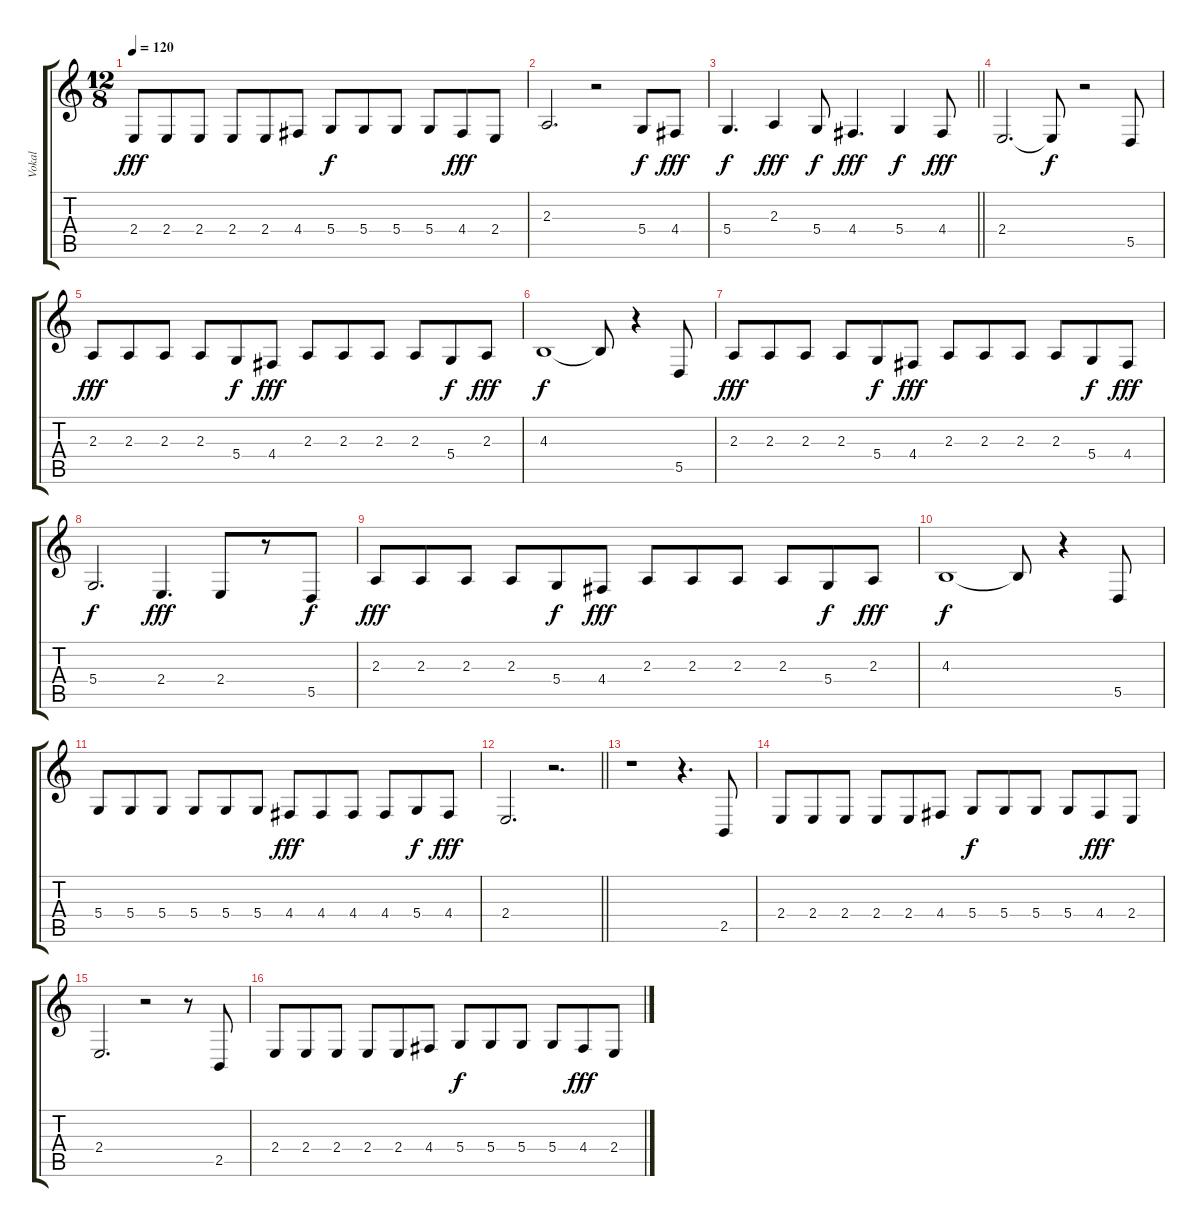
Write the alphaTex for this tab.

\track ("Vokal" "Vokal") {instrument tenorsax}
\staff {score tabs}
\tuning (E4 B3 G3 D3 A2 E2) {hide}
\ts (12 8)
\tempo 120
\clef g2
\ks c
2.4.8{dy fff} 2.4.8 2.4.8 2.4.8 2.4.8 4.4.8 5.4.8{dy f} 5.4.8 5.4.8 5.4.8 4.4.8{dy fff} 2.4.8 |
2.3.2{d} r.2 5.4.8{dy f} 4.4.8{dy fff} |
\barLineRight lightlight
5.4.4{d dy f} 2.3.4{dy fff} 5.4.8{dy f} 4.4.4{d dy fff} 5.4.4{dy f} 4.4.8{dy fff} |
2.4.2{d} 2.4{t}.8{dy f} r.2 5.5.8 |
2.3.8{dy fff} 2.3.8 2.3.8 2.3.8 5.4.8{dy f} 4.4.8{dy fff} 2.3.8 2.3.8 2.3.8 2.3.8 5.4.8{dy f} 2.3.8{dy fff} |
4.3.1{dy f} 4.3{t}.8 r.4 5.5.8 |
2.3.8{dy fff} 2.3.8 2.3.8 2.3.8 5.4.8{dy f} 4.4.8{dy fff} 2.3.8 2.3.8 2.3.8 2.3.8 5.4.8{dy f} 4.4.8{dy fff} |
5.4.2{d dy f} 2.4.4{d dy fff} 2.4.8 r.8 5.5.8{dy f} |
2.3.8{dy fff} 2.3.8 2.3.8 2.3.8 5.4.8{dy f} 4.4.8{dy fff} 2.3.8 2.3.8 2.3.8 2.3.8 5.4.8{dy f} 2.3.8{dy fff} |
4.3.1{dy f} 4.3{t}.8 r.4 5.5.8 |
5.4.8 5.4.8 5.4.8 5.4.8 5.4.8 5.4.8 4.4.8{dy fff} 4.4.8 4.4.8 4.4.8 5.4.8{dy f} 4.4.8{dy fff} |
\barLineRight lightlight
2.4.2{d} r.2{d} |
r.1 r.4{d} 2.5.8 |
2.4.8 2.4.8 2.4.8 2.4.8 2.4.8 4.4.8 5.4.8{dy f} 5.4.8 5.4.8 5.4.8 4.4.8{dy fff} 2.4.8 |
2.4.2{d} r.2 r.8 2.5.8 |
2.4.8 2.4.8 2.4.8 2.4.8 2.4.8 4.4.8 5.4.8{dy f} 5.4.8 5.4.8 5.4.8 4.4.8{dy fff} 2.4.8
